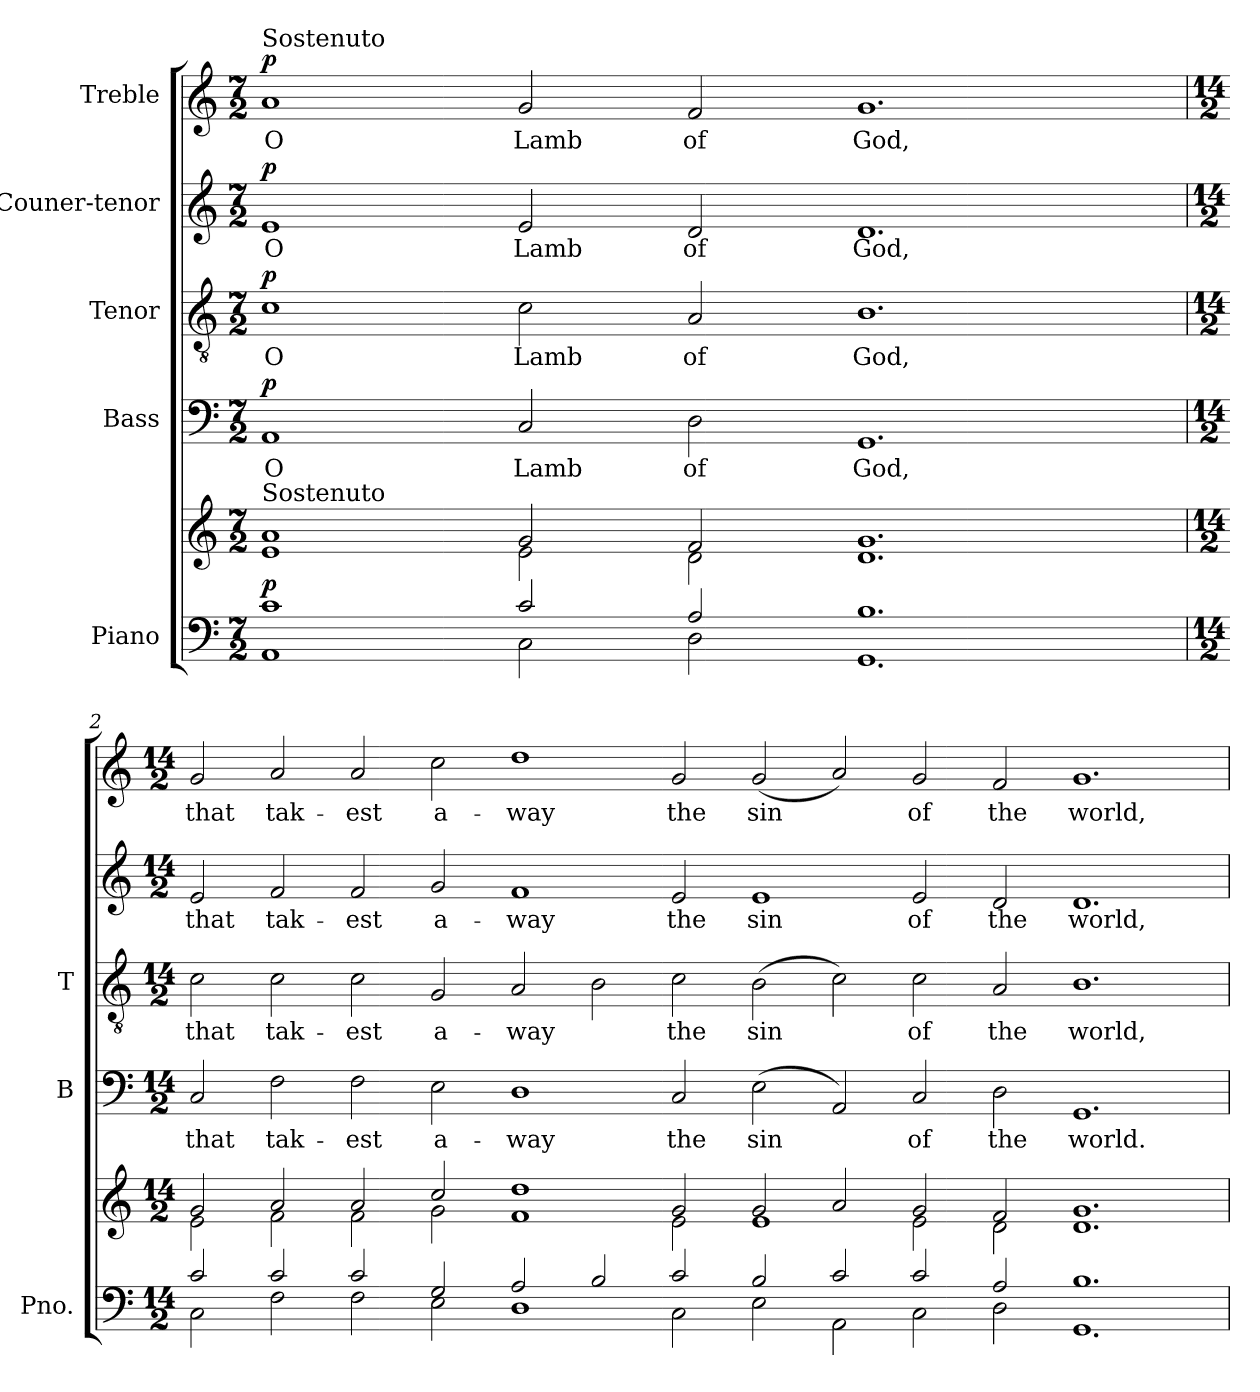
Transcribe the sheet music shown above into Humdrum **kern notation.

**kern	**kern	**dynam	**kern	**text	**dynam	**kern	**text	**dynam	**kern	**text	**dynam	**kern	**text	**dynam
*part5	*part5	*part5	*part4	*part4	*part4	*part3	*part3	*part3	*part2	*part2	*part2	*part1	*part1	*part1
*staff6	*staff5	*staff5/6	*staff4	*staff4	*staff4	*staff3	*staff3	*staff3	*staff2	*staff2	*staff2	*staff1	*staff1	*staff1
*I"Piano	*	*	*I"Bass	*	*	*I"Tenor	*	*	*I"Couner-tenor	*	*	*I"Treble	*	*
*I'Pno.	*	*	*I'B	*	*	*I'T	*	*	*	*	*	*	*	*
*clefF4	*clefG2	*	*clefF4	*	*	*clefGv2	*	*	*clefG2	*	*	*clefG2	*	*
*k[]	*k[]	*	*k[]	*	*	*k[]	*	*	*k[]	*	*	*k[]	*	*
*C:	*C:	*	*C:	*	*	*C:	*	*	*C:	*	*	*C:	*	*
*M7/2	*M7/2	*	*M7/2	*	*	*M7/2	*	*	*M7/2	*	*	*M7/2	*	*
=1	=1	=1	=1	=1	=1	=1	=1	=1	=1	=1	=1	=1	=1	=1
*^	*^	*	*	*	*	*	*	*	*	*	*	*	*	*
!	!	!	!	!	!	!	!	!	!	!	!	!	!	!LO:TX:a:t=Sostenuto	!	!
!	!	!LO:TX:a:t=Sostenuto	!	!	!	!	!	!	!	!	!	!	!	!	!	!
!	!	!	!	!LO:DY:a=2	!	!	!LO:DY:a	!	!	!LO:DY:a	!	!	!LO:DY:a	!	!	!LO:DY:a
1c	1AA	1a	1e	p	1AA	O	p	1c	O	p	1e	O	p	1a	O	p
2c/	2C\	2g/	2e\	.	2C/	Lamb	.	2c\	Lamb	.	2e/	Lamb	.	2g/	Lamb	.
2A/	2D\	2f/	2d\	.	2D\	of	.	2A/	of	.	2d/	of	.	2f/	of	.
1.B	1.GG	1.g	1.d	.	1.GG	God,	.	1.B	God,	.	1.d	God,	.	1.g	God,	.
=2	=2	=2	=2	=2	=2	=2	=2	=2	=2	=2	=2	=2	=2	=2	=2	=2
*M14/2	*	*M14/2	*	*	*M14/2	*	*	*M14/2	*	*	*M14/2	*	*	*M14/2	*	*
2c/	2C\	2g/	2e\	.	2C/	that	.	2c\	that	.	2e/	that	.	2g/	that	.
2c/	2F\	2a/	2f\	.	2F\	tak-	.	2c\	tak-	.	2f/	tak-	.	2a/	tak-	.
2c/	2F\	2a/	2f\	.	2F\	est	.	2c\	-est	.	2f/	-est	.	2a/	-est	.
2G/	2E\	2cc/	2g\	.	2E\	a-	.	2G/	a-	.	2g/	a-	.	2cc\	a-	.
2A/	1D	1dd	1f	.	1D	way	.	2A/	way	.	1f	-way	.	1dd	-way	.
2B/	.	.	.	.	.	.	.	2B\	.	.	.	.	.	.	.	.
2c/	2C\	2g/	2e\	.	2C/	the	.	2c\	the	.	2e/	the	.	2g/	the	.
2B/	2E\	2g/	1e	.	(2E\	sin	.	(2B\	sin	.	1e	sin	.	(2g/	sin	.
2c/	2AA\	2a/	.	.	2AA/)	.	.	2c\)	.	.	.	.	.	2a/)	.	.
2c/	2C\	2g/	2e\	.	2C/	of	.	2c\	of	.	2e/	of	.	2g/	of	.
2A/	2D\	2f/	2d\	.	2D\	the	.	2A/	the	.	2d/	the	.	2f/	the	.
1.B	1.GG	1.g	1.d	.	1.GG	world.	.	1.B	world,	.	1.d	world,	.	1.g	world,	.
*v	*v	*	*	*	*	*	*	*	*	*	*	*	*	*	*	*
*	*v	*v	*	*	*	*	*	*	*	*	*	*	*	*	*
=	=	=	=	=	=	=	=	=	=	=	=	=	=	=
*-	*-	*-	*-	*-	*-	*-	*-	*-	*-	*-	*-	*-	*-	*-
